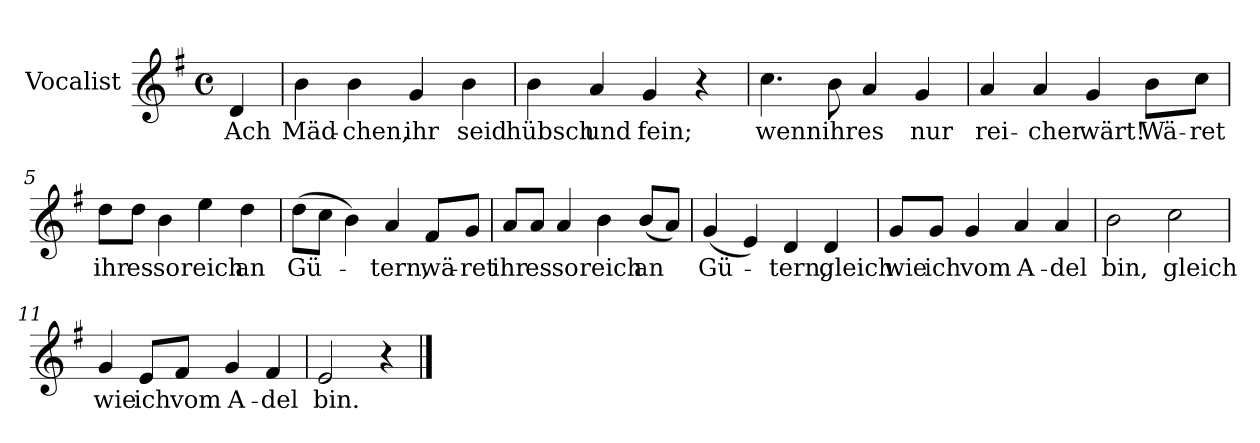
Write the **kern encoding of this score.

**kern	**text
*part1	*part1
*staff1	*staff1
*I"Vocalist	*
*k[f#]	*
*G:	*
*M4/4	*
*met(c)	*
=	=
4d	Ach
=1	=1
4b	Mäd-
4b	-chen,
4g	ihr
4b	seid
=2	=2
4b	hübsch
4a	und
4g	fein;
4r	.
=3	=3
4.cc	wenn
8b	ihr
4a	es
4g	nur
=4	=4
4a	rei-
4a	-cher
4g	wärt!
8bL	Wä-
8ccJ	-ret
=5	=5
8ddL	ihr
8ddJ	es
4b	so
4ee	reich
4dd	an
=6	=6
(8ddL	Gü-
8ccJ	.
4b)	.
4a	-tern,
8f#L	wä-
8gJ	-ret
=7	=7
8aL	ihr
8aJ	es
4a	so
4b	reich
(8bL	an
8aJ)	.
=8	=8
(4g	Gü-
4e)	.
4d	-tern,
4d	gleich
=9	=9
8gL	wie
8gJ	ich
4g	vom
4a	A-
4a	-del
=10	=10
2b	bin,
2cc	gleich
=11	=11
4g	wie
8eL	ich
8f#J	vom
4g	A-
4f#	-del
=12	=12
2e	bin.
4r	.
==	==
*-	*-
